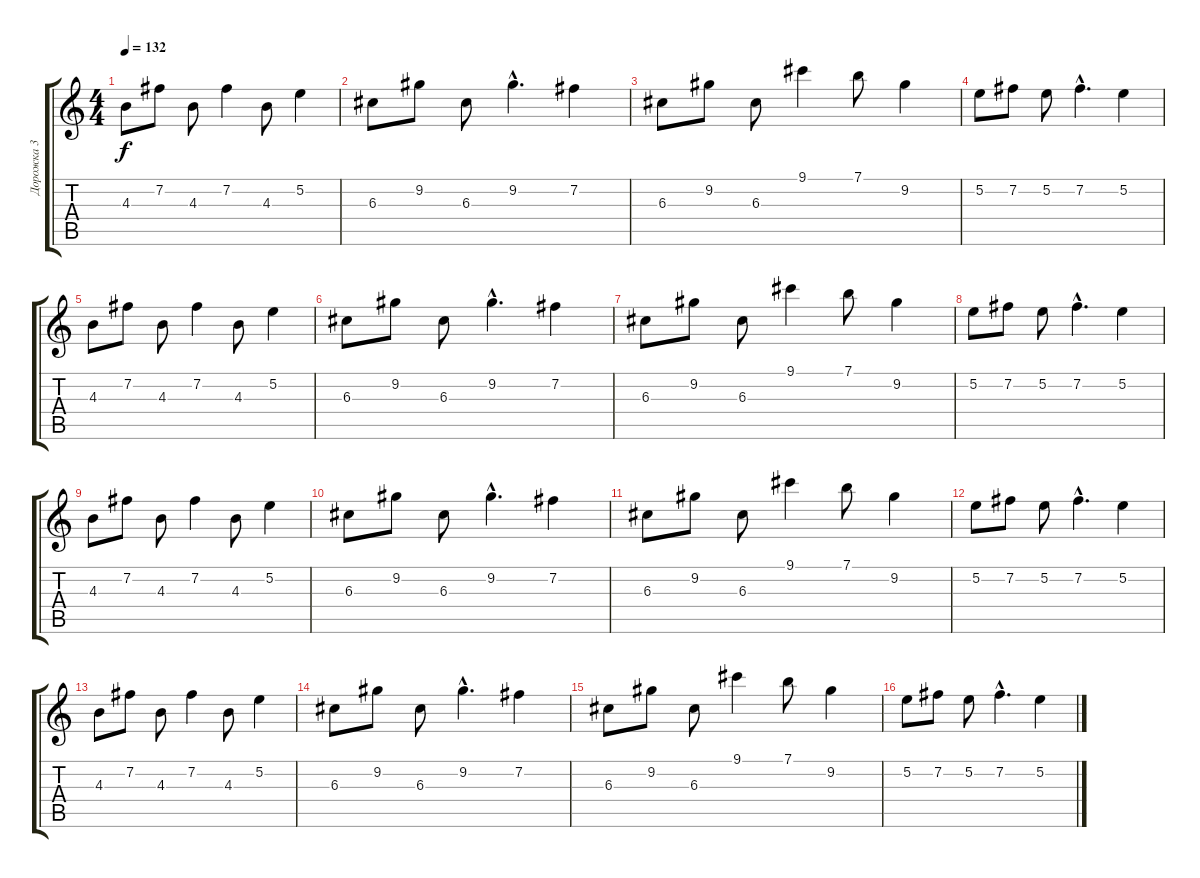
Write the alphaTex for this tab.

\track ("Дорожка 3" "Дорожка 3") {instrument distortionguitar}
\staff {score tabs}
\tuning (E4 B3 G3 D3 A2 E2) {hide}
\ts (4 4)
\tempo 132
\clef g2
\ks c
4.3.8{dy f} 7.2.8 4.3.8 7.2.4 4.3.8 5.2.4 |
6.3.8 9.2.8 6.3.8 9.2{hac}.4{d} 7.2.4 |
6.3.8 9.2.8 6.3.8 9.1.4 7.1.8 9.2.4 |
5.2.8 7.2.8 5.2.8 7.2{hac}.4{d} 5.2.4 |
4.3.8 7.2.8 4.3.8 7.2.4 4.3.8 5.2.4 |
6.3.8 9.2.8 6.3.8 9.2{hac}.4{d} 7.2.4 |
6.3.8 9.2.8 6.3.8 9.1.4 7.1.8 9.2.4 |
5.2.8 7.2.8 5.2.8 7.2{hac}.4{d} 5.2.4 |
4.3.8 7.2.8 4.3.8 7.2.4 4.3.8 5.2.4 |
6.3.8 9.2.8 6.3.8 9.2{hac}.4{d} 7.2.4 |
6.3.8 9.2.8 6.3.8 9.1.4 7.1.8 9.2.4 |
5.2.8 7.2.8 5.2.8 7.2{hac}.4{d} 5.2.4 |
4.3.8 7.2.8 4.3.8 7.2.4 4.3.8 5.2.4 |
6.3.8 9.2.8 6.3.8 9.2{hac}.4{d} 7.2.4 |
6.3.8 9.2.8 6.3.8 9.1.4 7.1.8 9.2.4 |
5.2.8 7.2.8 5.2.8 7.2{hac}.4{d} 5.2.4
